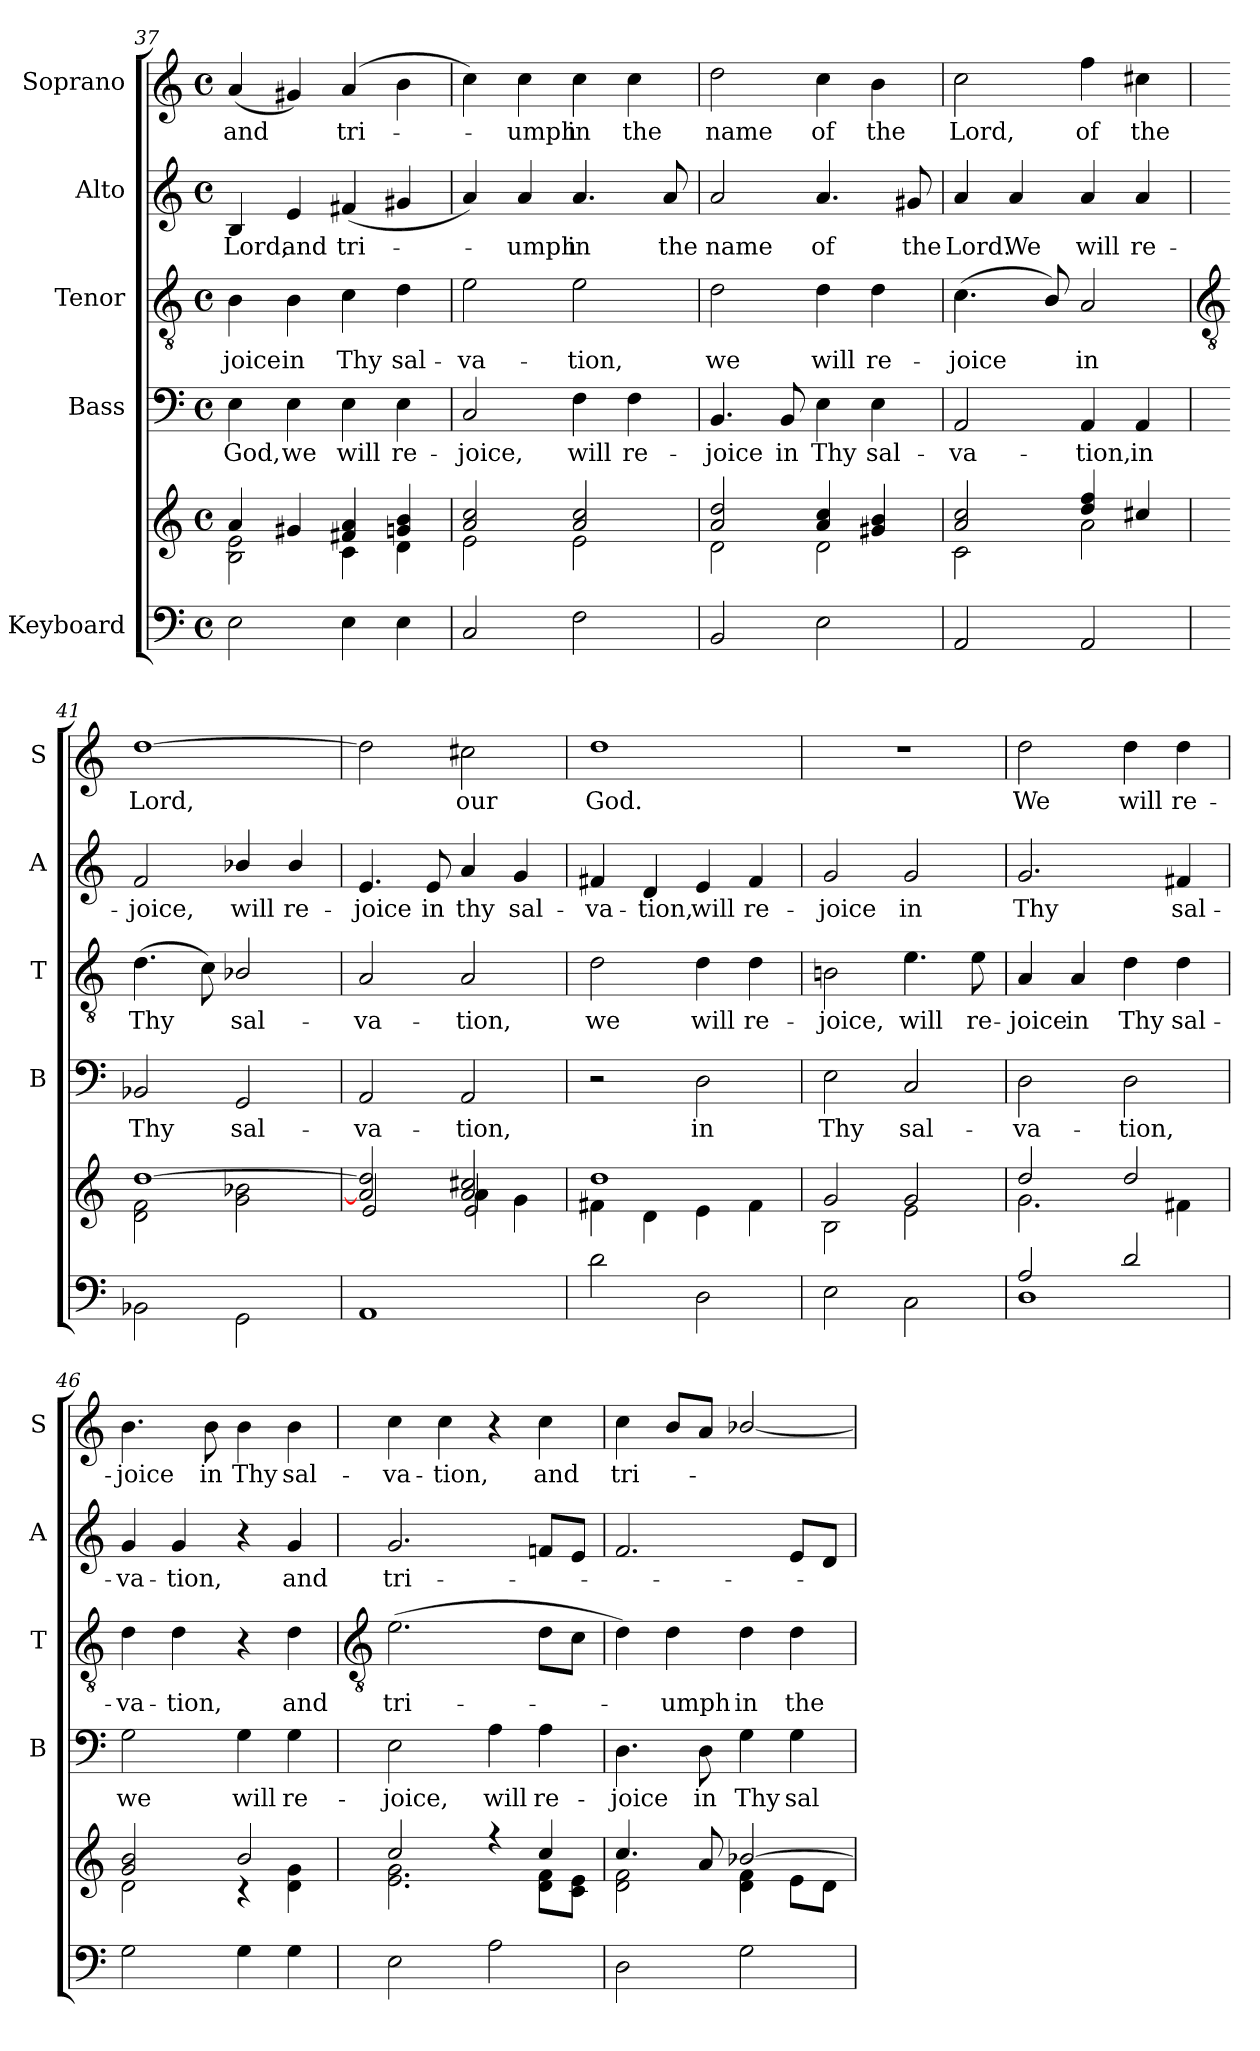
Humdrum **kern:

**kern	**kern	**kern	**text	**kern	**text	**kern	**text	**kern	**text
*part5	*part5	*part4	*part4	*part3	*part3	*part2	*part2	*part1	*part1
*staff6	*staff5	*staff4	*staff4	*staff3	*staff3	*staff2	*staff2	*staff1	*staff1
*I"Keyboard	*	*I"Bass	*	*I"Tenor	*	*I"Alto	*	*I"Soprano	*
*	*	*I'B	*	*I'T	*	*I'A	*	*I'S	*
*clefF4	*clefG2	*clefF4	*	*clefGv2	*	*clefG2	*	*clefG2	*
*k[]	*k[]	*k[]	*	*k[]	*	*k[]	*	*k[]	*
*C:	*C:	*C:	*	*C:	*	*C:	*	*C:	*
*M4/4	*M4/4	*M4/4	*	*M4/4	*	*M4/4	*	*M4/4	*
*met(c)	*met(c)	*met(c)	*	*met(c)	*	*met(c)	*	*met(c)	*
=37	=37	=37	=37	=37	=37	=37	=37	=37	=37
*	*^	*	*	*	*	*	*	*	*
!	!	!	!	!LO:LY:b	!	!LO:LY:b	!	!LO:LY:b	!	!LO:LY:b
2E	4a/	2B\ 2e\	4E	God,	4B	-joice	4B	Lord,	(<4a	and
!	!	!	!	!LO:LY:b	!	!LO:LY:b	!	!LO:LY:b	!	!
.	4g#X/	.	4E	we	4B	in	4e	and	4g#X)	.
!	!	!	!	!LO:LY:b	!	!LO:LY:b	!	!LO:LY:b	!	!LO:LY:b
4E	4f#X/ 4a/	4c\	4E	will	4c	Thy	(<4f#X	tri-	(>4a	tri-
!	!	!	!	!LO:LY:b	!	!LO:LY:b	!	!	!	!
4E	4gn/ 4b/	4d\	4E	re-	4d	sal-	4g#X	.	4b	.
=38	=38	=38	=38	=38	=38	=38	=38	=38	=38	=38
!	!	!	!	!LO:LY:b	!	!LO:LY:b	!	!	!	!
2C	2a/ 2cc/	2e\	2C	-joice,	2e	-va-	4a)	.	4cc)	.
!	!	!	!	!	!	!	!	!LO:LY:b	!	!LO:LY:b
.	.	.	.	.	.	.	4a	umph	4cc	umph
!	!	!	!	!LO:LY:b	!	!LO:LY:b	!	!LO:LY:b	!	!LO:LY:b
2F	2a/ 2cc/	2e\	4F	will	2e	-tion,	4.a	in	4cc	in
!	!	!	!	!LO:LY:b	!	!	!	!	!	!LO:LY:b
.	.	.	4F	re-	.	.	.	.	4cc	the
!	!	!	!	!	!	!	!	!LO:LY:b	!	!
.	.	.	.	.	.	.	8a	the	.	.
=39	=39	=39	=39	=39	=39	=39	=39	=39	=39	=39
!	!	!	!	!LO:LY:b	!	!LO:LY:b	!	!LO:LY:b	!	!LO:LY:b
2BB	2a/ 2dd/	2d\	4.BB	-joice	2d	we	2a	name	2dd	name
!	!	!	!	!LO:LY:b	!	!	!	!	!	!
.	.	.	8BB	in	.	.	.	.	.	.
!	!	!	!	!LO:LY:b	!	!LO:LY:b	!	!LO:LY:b	!	!LO:LY:b
2E	4a/ 4cc/	2d\	4E	Thy	4d	will	4.a	of	4cc	of
!	!	!	!	!LO:LY:b	!	!LO:LY:b	!	!	!	!LO:LY:b
.	4g#X/ 4b/	.	4E	sal-	4d	re-	.	.	4b	the
!	!	!	!	!	!	!	!	!LO:LY:b	!	!
.	.	.	.	.	.	.	8g#X	the	.	.
=40	=40	=40	=40	=40	=40	=40	=40	=40	=40	=40
!	!	!	!	!LO:LY:b	!	!LO:LY:b	!	!LO:LY:b	!	!LO:LY:b
2AA	2a/ 2cc/	2c\	2AA	-va-	(<4.c	-joice	4a	Lord.	2cc	Lord,
!	!	!	!	!	!	!	!	!LO:LY:b	!	!
.	.	.	.	.	.	.	4a	We	.	.
.	.	.	.	.	8B/)	.	.	.	.	.
!	!	!	!	!LO:LY:b	!	!LO:LY:b	!	!LO:LY:b	!	!LO:LY:b
2AA	4dd/ 4ff/	2a\	4AA	-tion,	2A	in	4a	will	4ff	of
!	!	!	!	!LO:LY:b	!	!	!	!LO:LY:b	!	!LO:LY:b
.	4cc#X/	.	4AA	in	.	.	4a	re-	4cc#X	the
!!LO:LB:g=z
=41	=41	=41	=41	=41	=41	=41	=41	=41	=41	=41
*	*	*	*	*	*clefGv2	*	*	*	*	*
*^	*	*	*	*	*	*	*	*	*	*
!	!	!	!	!	!LO:LY:b	!	!LO:LY:b	!	!LO:LY:b	!	!LO:LY:b
1ryy	2BB-X	[1dd/	2d\ 2f\	2BB-X	Thy	(>4.d	Thy	2f	-joice,	[1dd	Lord,
.	.	.	.	.	.	8c)	.	.	.	.	.
!	!	!	!	!	!LO:LY:b	!	!LO:LY:b	!	!LO:LY:b	!	!
.	2GG	.	2g\ 2b-X\	2GG	sal-	2B-X/	sal-	4b-X/	will	.	.
!	!	!	!	!	!	!	!	!	!LO:LY:b	!	!
.	.	.	.	.	.	.	.	4b-/	re-	.	.
*v	*v	*	*	*	*	*	*	*	*	*	*
=42	=42	=42	=42	=42	=42	=42	=42	=42	=42	=42
*	*	*^	*	*	*	*	*	*	*	*
!	!	!	!	!	!LO:LY:b	!	!LO:LY:b	!	!LO:LY:b	!	!
1AA	2a/] 2dd/]	2ryy	2e/	2AA	-va-	2A	-va-	4.e	-joice	2dd]	.
!	!	!	!	!	!	!	!	!	!LO:LY:b	!	!
.	.	.	.	.	.	.	.	8e	in	.	.
!	!	!	!	!	!LO:LY:b	!	!LO:LY:b	!	!LO:LY:b	!	!LO:LY:b
.	2a/ 2cc#X/	4a\	2e/	2AA	-tion,	2A	-tion,	4a	thy	2cc#X	our
!	!	!	!	!	!	!	!	!	!LO:LY:b	!	!
.	.	4g\	.	.	.	.	.	4g	sal-	.	.
*	*	*v	*v	*	*	*	*	*	*	*	*
=43	=43	=43	=43	=43	=43	=43	=43	=43	=43	=43
*^	*	*	*	*	*	*	*	*	*	*
!	!	!	!	!	!	!	!LO:LY:b	!	!LO:LY:b	!	!LO:LY:b
1ryy	2d	1dd/	4f#X\	2r	.	2d	we	4f#X	-va-	1dd	God.
!	!	!	!	!	!	!	!	!	!LO:LY:b	!	!
.	.	.	4d\	.	.	.	.	4d	-tion,	.	.
!	!	!	!	!	!LO:LY:b	!	!LO:LY:b	!	!LO:LY:b	!	!
.	2D	.	4e\	2D	in	4d	will	4e	will	.	.
!	!	!	!	!	!	!	!LO:LY:b	!	!LO:LY:b	!	!
.	.	.	4f#\	.	.	4d	re-	4f#	re-	.	.
=44	=44	=44	=44	=44	=44	=44	=44	=44	=44	=44	=44
!	!	!	!	!	!LO:LY:b	!	!LO:LY:b	!	!LO:LY:b	!	!
1ryy	2E	2g/	2B\	2E	Thy	2Bn	-joice,	2g	-joice	1r	.
!	!	!	!	!	!LO:LY:b	!	!LO:LY:b	!	!LO:LY:b	!	!
.	2C	2g/	2e\	2C	sal-	4.e	will	2g	in	.	.
!	!	!	!	!	!	!	!LO:LY:b	!	!	!	!
.	.	.	.	.	.	8e	re-	.	.	.	.
=45	=45	=45	=45	=45	=45	=45	=45	=45	=45	=45	=45
!	!	!	!	!	!LO:LY:b	!	!LO:LY:b	!	!LO:LY:b	!	!LO:LY:b
2A/	1D	2dd/	2.g\	2D	-va-	4A	-joice	2.g	Thy	2dd	We
!	!	!	!	!	!	!	!LO:LY:b	!	!	!	!
.	.	.	.	.	.	4A	in	.	.	.	.
!	!	!	!	!	!LO:LY:b	!	!LO:LY:b	!	!	!	!LO:LY:b
2d/	.	2dd/	.	2D	-tion,	4d	Thy	.	.	4dd	will
!	!	!	!	!	!	!	!LO:LY:b	!	!LO:LY:b	!	!LO:LY:b
.	.	.	4f#X\	.	.	4d	sal-	4f#X	sal-	4dd	re-
=46	=46	=46	=46	=46	=46	=46	=46	=46	=46	=46	=46
!	!	!	!	!	!LO:LY:b	!	!LO:LY:b	!	!LO:LY:b	!	!LO:LY:b
1ryy	2G	2g/ 2b/	2d\	2G	we	4d	-va-	4g	-va-	4.b	-joice
!	!	!	!	!	!	!	!LO:LY:b	!	!LO:LY:b	!	!
.	.	.	.	.	.	4d	-tion,	4g	-tion,	.	.
!	!	!	!	!	!	!	!	!	!	!	!LO:LY:b
.	.	.	.	.	.	.	.	.	.	8b	in
!	!	!	!	!	!LO:LY:b	!	!	!	!	!	!LO:LY:b
.	4G	2b/	4r	4G	will	4r	.	4r	.	4b	Thy
!	!	!	!	!	!LO:LY:b	!	!LO:LY:b	!	!LO:LY:b	!	!LO:LY:b
.	4G	.	4d\ 4g\	4G	re-	4d	and	4g	and	4b	sal-
*v	*v	*	*	*	*	*	*	*	*	*	*
!!LO:LB:g=z
=47	=47	=47	=47	=47	=47	=47	=47	=47	=47	=47
*	*	*	*	*	*clefGv2	*	*	*	*	*
*^	*	*	*	*	*	*	*	*	*	*
!	!	!	!	!	!LO:LY:b	!	!LO:LY:b	!	!LO:LY:b	!	!LO:LY:b
*v	*v	*	*	*	*	*	*	*	*	*	*
2E	2cc/	2.e\ 2.g\	2E	-joice,	(>2.e	tri-	2.g	tri-	4cc	-va-
!	!	!	!	!	!	!	!	!	!	!LO:LY:b
.	.	.	.	.	.	.	.	.	4cc	-tion,
!	!	!	!	!LO:LY:b	!	!	!	!	!	!
2A	4r	.	4A	will	.	.	.	.	4r	.
!	!	!	!	!LO:LY:b	!	!	!	!	!	!LO:LY:b
.	4cc/	8d\ 8f\L	4A	re-	8dL	.	8fnL	.	4cc	and
.	.	8c\ 8e\J	.	.	8cJ	.	8eJ	.	.	.
=48	=48	=48	=48	=48	=48	=48	=48	=48	=48	=48
!	!	!	!	!LO:LY:b	!	!	!	!	!	!LO:LY:b
2D	4.cc/	2d\ 2f\	4.D	-joice	4d)	.	2.f	.	4cc	tri-
!	!	!	!	!	!	!LO:LY:b	!	!	!	!
.	.	.	.	.	4d	umph	.	.	8bL	.
!	!	!	!	!LO:LY:b	!	!	!	!	!	!
.	8a/	.	8D	in	.	.	.	.	8aJ	.
!	!	!	!	!LO:LY:b	!	!LO:LY:b	!	!	!	!
2G	[2b-X/	4d\ 4f\	4G	Thy	4d	in	.	.	[2b-X/	.
!	!	!	!	!LO:LY:b	!	!LO:LY:b	!	!	!	!
.	.	8e\L	4G	sal-	4d	the	8eL	.	.	.
.	.	8d\J	.	.	.	.	8dJ	.	.	.
*	*v	*v	*	*	*	*	*	*	*	*
=	=	=	=	=	=	=	=	=	=
*-	*-	*-	*-	*-	*-	*-	*-	*-	*-
